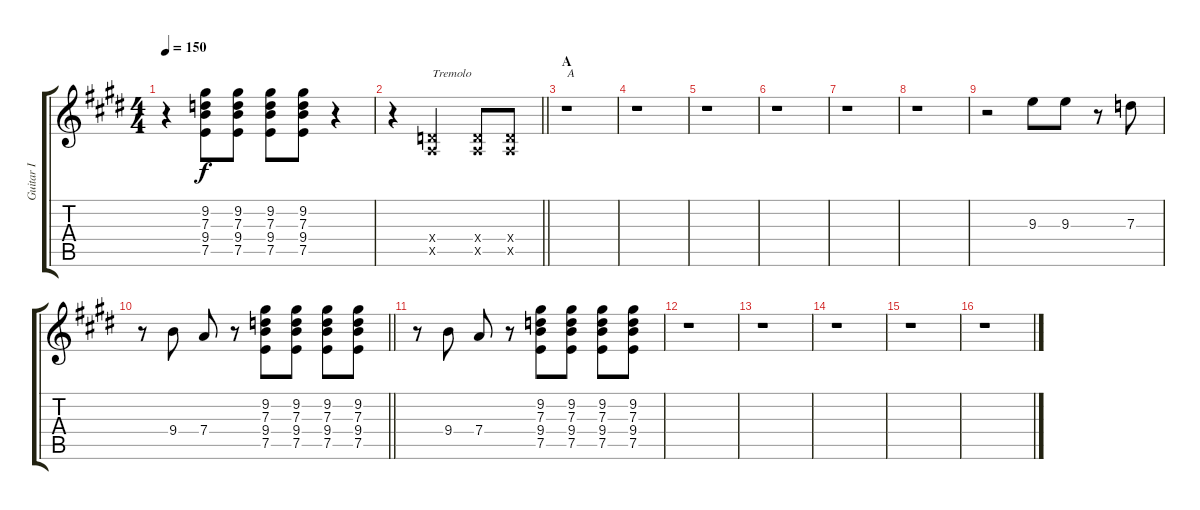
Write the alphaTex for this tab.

\track ("Guitar I " "Guitar I ") {instrument overdrivenguitar}
\staff {score tabs}
\tuning (E4 B3 G3 D3 A2 E2) {hide}
\ts (4 4)
\tempo 150
\clef g2
\ks e
r.4{dy f} (9.2 7.3 9.4 7.5).8 (9.2 7.3 9.4 7.5).8 (9.2 7.3 9.4 7.5).8 (9.2 7.3 9.4 7.5).8 r.4 |
\barLineRight lightlight
r.4 (0.4{x} 0.5{x}).2{txt "Tremolo"} (0.4{x} 0.5{x}).8 (0.4{x} 0.5{x}).8 |
\section ("" "A")
r.1{txt "A"} |
r.1 |
r.1 |
r.1 |
r.1 |
r.1 |
r.2 9.3.8 9.3.8 r.8 7.3.8 |
\barLineRight lightlight
r.8 9.4.8 7.4.8 r.8 (9.2 7.3 9.4 7.5).8 (9.2 7.3 9.4 7.5).8 (9.2 7.3 9.4 7.5).8 (9.2 7.3 9.4 7.5).8 |
r.8 9.4.8 7.4.8 r.8 (9.2 7.3 9.4 7.5).8 (9.2 7.3 9.4 7.5).8 (9.2 7.3 9.4 7.5).8 (9.2 7.3 9.4 7.5).8 |
r.1 |
r.1 |
r.1 |
r.1 |
r.1
